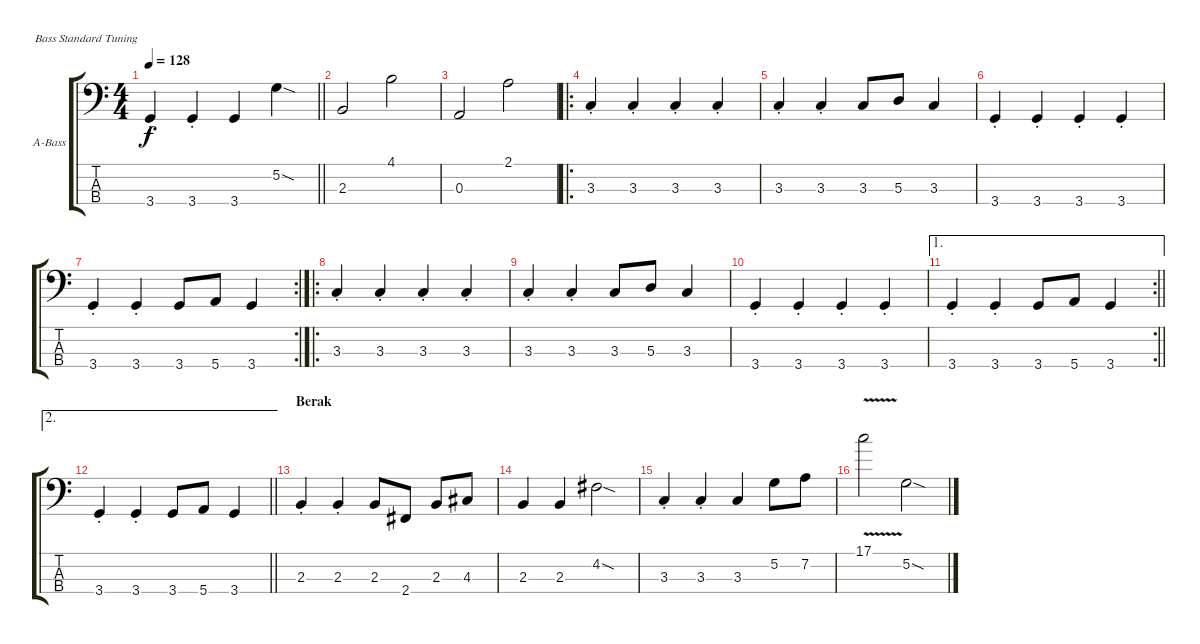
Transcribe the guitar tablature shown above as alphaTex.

\defaultSystemsLayout 4
\bracketExtendMode groupsimilarinstruments
\firstSystemTrackNameOrientation horizontal
\otherSystemsTrackNameOrientation horizontal
\track ("Acoustic Bass" "A-Bass") {instrument acousticbass}
\staff {score tabs}
\tuning (G2 D2 A1 E1)
\ts (4 4)
\tempo 128
\clef f4
\scale
0.333333
\barLineRight lightlight
\ks c
3.4{st}.4{dy f} 3.4{st}.4 3.4.4 5.2{sod}.4 |
\scale
0.333333 2.3.2 4.1.2 |
\scale
0.333333 0.3.2 2.1.2 |
\ro
\scale
0.373737 3.3{st}.4 3.3{st}.4 3.3{st}.4 3.3{st}.4 |
\scale
0.313131 3.3{st}.4 3.3{st}.4 3.3.8 5.3.8 3.3.4 |
\scale
0.313131 3.4{st}.4 3.4{st}.4 3.4{st}.4 3.4{st}.4 |
\rc 2
\scale
0.333333 3.4{st}.4 3.4{st}.4 3.4.8 5.4.8 3.4.4 |
\ro
\scale
0.362745 3.3{st}.4 3.3{st}.4 3.3{st}.4 3.3{st}.4 |
\scale
0.303922 3.3{st}.4 3.3{st}.4 3.3.8 5.3.8 3.3.4 |
\scale
0.322917 3.4{st}.4 3.4{st}.4 3.4{st}.4 3.4{st}.4 |
\ae 1
\rc 2
\scale
0.354167
\barLineRight lightlight
3.4{st}.4 3.4{st}.4 3.4.8 5.4.8 3.4.4 |
\ae 2
\scale
0.322917
\barLineRight lightlight
3.4{st}.4 3.4{st}.4 3.4.8 5.4.8 3.4.4 |
\section ("" "Berak")
\scale
0.333333 2.3{st}.4 2.3{st}.4 2.3.8 2.4.8 2.3.8 4.3.8 |
\scale
0.333333 2.3.4 2.3.4 4.2{sod}.2 |
\scale
0.333333 3.3{st}.4 3.3{st}.4 3.3.4 5.2.8 7.2.8 |
\scale
0.333333 17.1{v}.2 5.2{sod}.2
